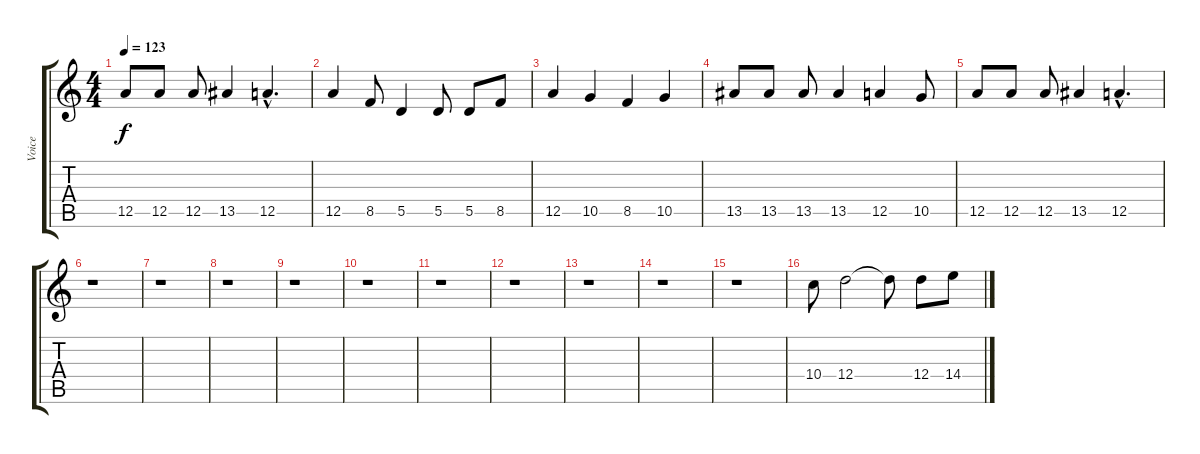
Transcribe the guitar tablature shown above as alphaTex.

\track ("Voice" "Voice") {instrument acousticguitarnylon}
\staff {score tabs}
\tuning (E4 B3 G3 D3 A2 D2) {hide}
\ts (4 4)
\tempo 123
\clef g2
\ks c
12.5.8{dy f} 12.5.8 12.5.8 13.5.4 12.5{hac}.4{d} |
12.5.4 8.5.8 5.5.4 5.5.8 5.5.8 8.5.8 |
12.5.4 10.5.4 8.5.4 10.5.4 |
13.5.8 13.5.8 13.5.8 13.5.4 12.5.4 10.5.8 |
12.5.8 12.5.8 12.5.8 13.5.4 12.5{hac}.4{d} |
r.1 |
r.1 |
r.1 |
r.1 |
r.1 |
r.1 |
r.1 |
r.1 |
r.1 |
r.1 |
10.4.8 12.4.2 12.4{t}.8 12.4.8 14.4.8
